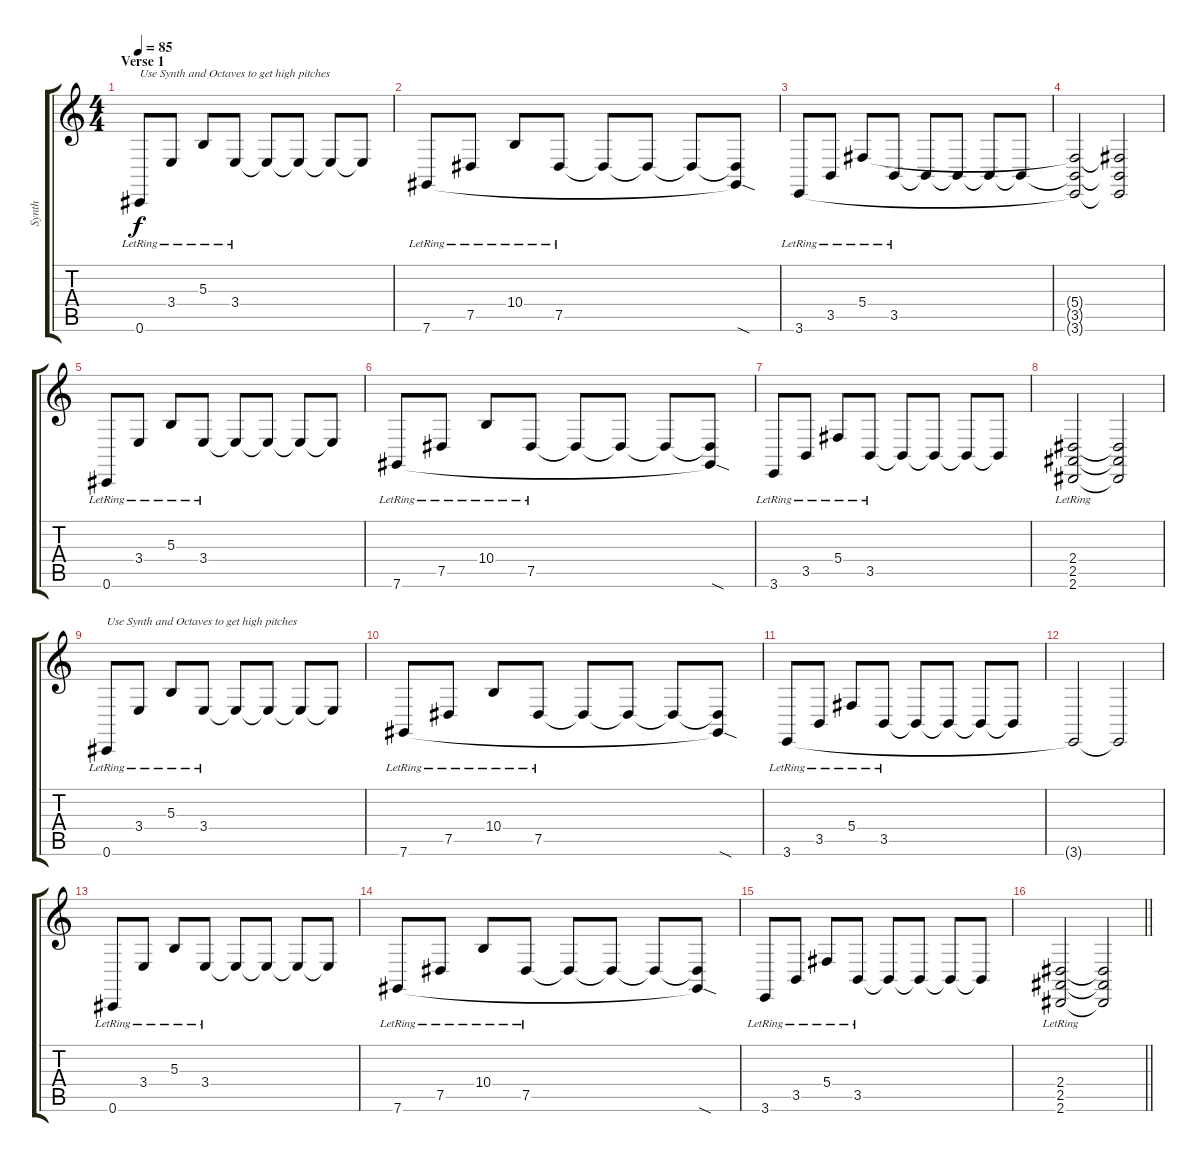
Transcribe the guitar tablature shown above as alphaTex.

\track ("Synth" "Synth") {instrument stringensemble1}
\staff {score tabs}
\tuning (Eb4 Bb3 Gb3 Db3 Ab2 Db2) {hide}
\ts (4 4)
\section ("" "Verse 1")
\tempo 85
\clef g2
\ks c
0.6{lr}.8{txt "Use Synth and Octaves to get high pitches" dy f} 3.4{lr}.8 5.3{lr}.8 3.4{lr}.8 3.4{t}.8 3.4{t}.8 3.4{t}.8 3.4{t}.8 |
7.6{lr}.8 7.5{lr}.8 10.4{lr}.8 7.5{lr}.8 7.5{t}.8 7.5{t}.8 7.5{t}.8 (7.5{t} 7.6{sod t}).8 |
3.6{lr}.8 3.5{lr}.8 5.4{lr}.8 3.5{lr}.8 3.5{t}.8 3.5{t}.8 3.5{t}.8 3.5{t}.8 |
(5.4{t} 3.5{t} 3.6{t}).2 (5.4{t} 3.5{t} 3.6{t}).2 |
0.6{lr}.8 3.4{lr}.8 5.3{lr}.8 3.4{lr}.8 3.4{t}.8 3.4{t}.8 3.4{t}.8 3.4{t}.8 |
7.6{lr}.8 7.5{lr}.8 10.4{lr}.8 7.5{lr}.8 7.5{t}.8 7.5{t}.8 7.5{t}.8 (7.5{t} 7.6{sod t}).8 |
3.6{lr}.8 3.5{lr}.8 5.4{lr}.8 3.5{lr}.8 3.5{t}.8 3.5{t}.8 3.5{t}.8 3.5{t}.8 |
(2.4{lr} 2.5{lr} 2.6{lr}).2 (2.4{t} 2.5{t} 2.6{t}).2 |
0.6{lr}.8{txt "Use Synth and Octaves to get high pitches"} 3.4{lr}.8 5.3{lr}.8 3.4{lr}.8 3.4{t}.8 3.4{t}.8 3.4{t}.8 3.4{t}.8 |
7.6{lr}.8 7.5{lr}.8 10.4{lr}.8 7.5{lr}.8 7.5{t}.8 7.5{t}.8 7.5{t}.8 (7.5{t} 7.6{sod t}).8 |
3.6{lr}.8 3.5{lr}.8 5.4{lr}.8 3.5{lr}.8 3.5{t}.8 3.5{t}.8 3.5{t}.8 3.5{t}.8 |
3.6{t}.2 3.6{t}.2 |
0.6{lr}.8 3.4{lr}.8 5.3{lr}.8 3.4{lr}.8 3.4{t}.8 3.4{t}.8 3.4{t}.8 3.4{t}.8 |
7.6{lr}.8 7.5{lr}.8 10.4{lr}.8 7.5{lr}.8 7.5{t}.8 7.5{t}.8 7.5{t}.8 (7.5{t} 7.6{sod t}).8 |
3.6{lr}.8 3.5{lr}.8 5.4{lr}.8 3.5{lr}.8 3.5{t}.8 3.5{t}.8 3.5{t}.8 3.5{t}.8 |
\barLineRight lightlight
(2.4{lr} 2.5{lr} 2.6{lr}).2 (2.4{t} 2.5{t} 2.6{t}).2
